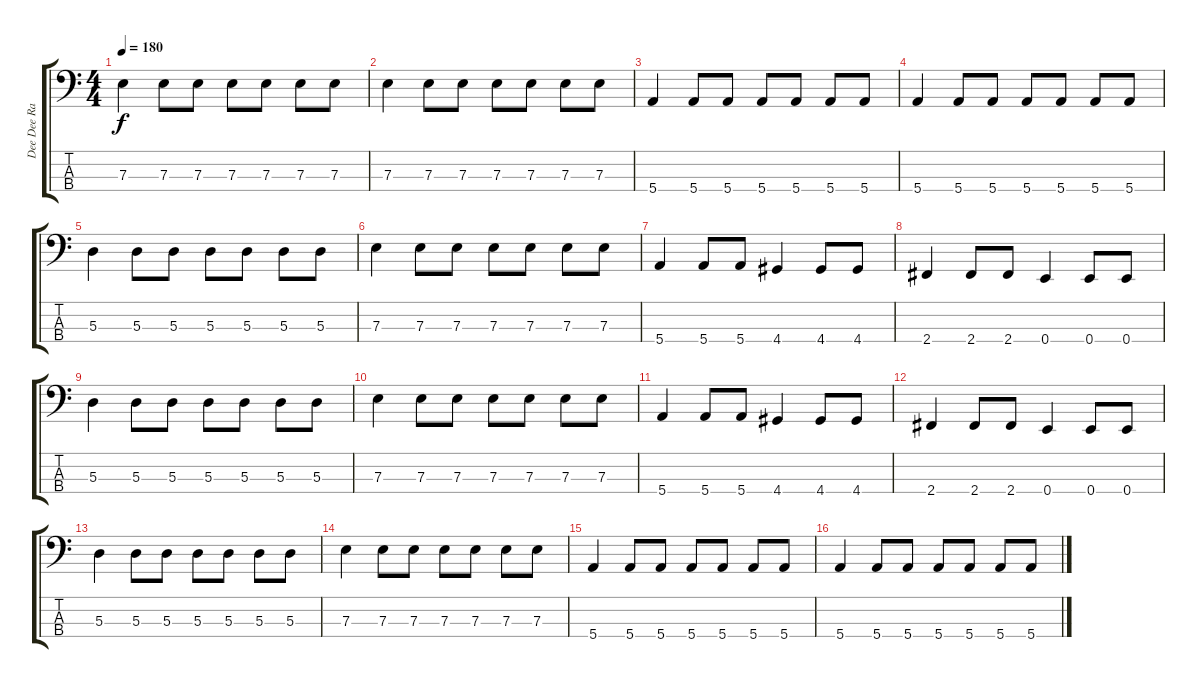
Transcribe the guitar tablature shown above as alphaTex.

\track ("Dee Dee Ramone" "Dee Dee Ra") {instrument electricbassfinger}
\staff {score tabs}
\tuning (G2 D2 A1 E1) {hide}
\ts (4 4)
\tempo 180
\clef f4
\ks c
7.3.4{dy f} 7.3.8 7.3.8 7.3.8 7.3.8 7.3.8 7.3.8 |
7.3.4 7.3.8 7.3.8 7.3.8 7.3.8 7.3.8 7.3.8 |
5.4.4 5.4.8 5.4.8 5.4.8 5.4.8 5.4.8 5.4.8 |
5.4.4 5.4.8 5.4.8 5.4.8 5.4.8 5.4.8 5.4.8 |
5.3.4 5.3.8 5.3.8 5.3.8 5.3.8 5.3.8 5.3.8 |
7.3.4 7.3.8 7.3.8 7.3.8 7.3.8 7.3.8 7.3.8 |
5.4.4 5.4.8 5.4.8 4.4.4 4.4.8 4.4.8 |
2.4.4 2.4.8 2.4.8 0.4.4 0.4.8 0.4.8 |
5.3.4 5.3.8 5.3.8 5.3.8 5.3.8 5.3.8 5.3.8 |
7.3.4 7.3.8 7.3.8 7.3.8 7.3.8 7.3.8 7.3.8 |
5.4.4 5.4.8 5.4.8 4.4.4 4.4.8 4.4.8 |
2.4.4 2.4.8 2.4.8 0.4.4 0.4.8 0.4.8 |
5.3.4 5.3.8 5.3.8 5.3.8 5.3.8 5.3.8 5.3.8 |
7.3.4 7.3.8 7.3.8 7.3.8 7.3.8 7.3.8 7.3.8 |
5.4.4 5.4.8 5.4.8 5.4.8 5.4.8 5.4.8 5.4.8 |
5.4.4 5.4.8 5.4.8 5.4.8 5.4.8 5.4.8 5.4.8
